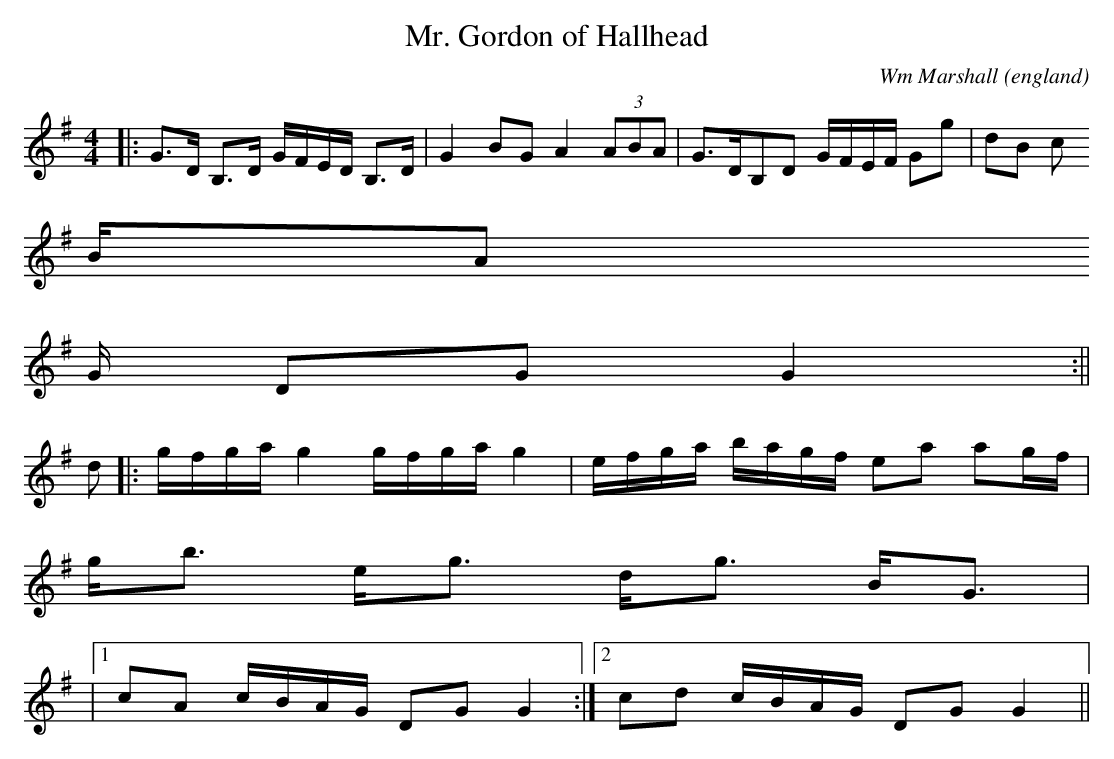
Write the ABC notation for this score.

X:1
T:Mr. Gordon of Hallhead
O:england
M:4/4
L:1/8
C:Wm Marshall
K:G
|:G>D B,>D G/2F/2E/2D/2 B,>D|G2 BG A2 (3ABA|G>DB,D G/2F/2E/2F/2 Gg|dB c
/2B/2A
/2G/2 DG G2:||
d|:g/2f/2g/2a/2 g2 g/2f/2g/2a/2 g2|e/2f/2g/2a/2 b/2a/2g/2f/2 ea ag/2f/2|
g<b e<g d<g B<G|
|1cA c/2B/2A/2G/2 DG G2:|2cd c/2B/2A/2G/2 DG G2||
